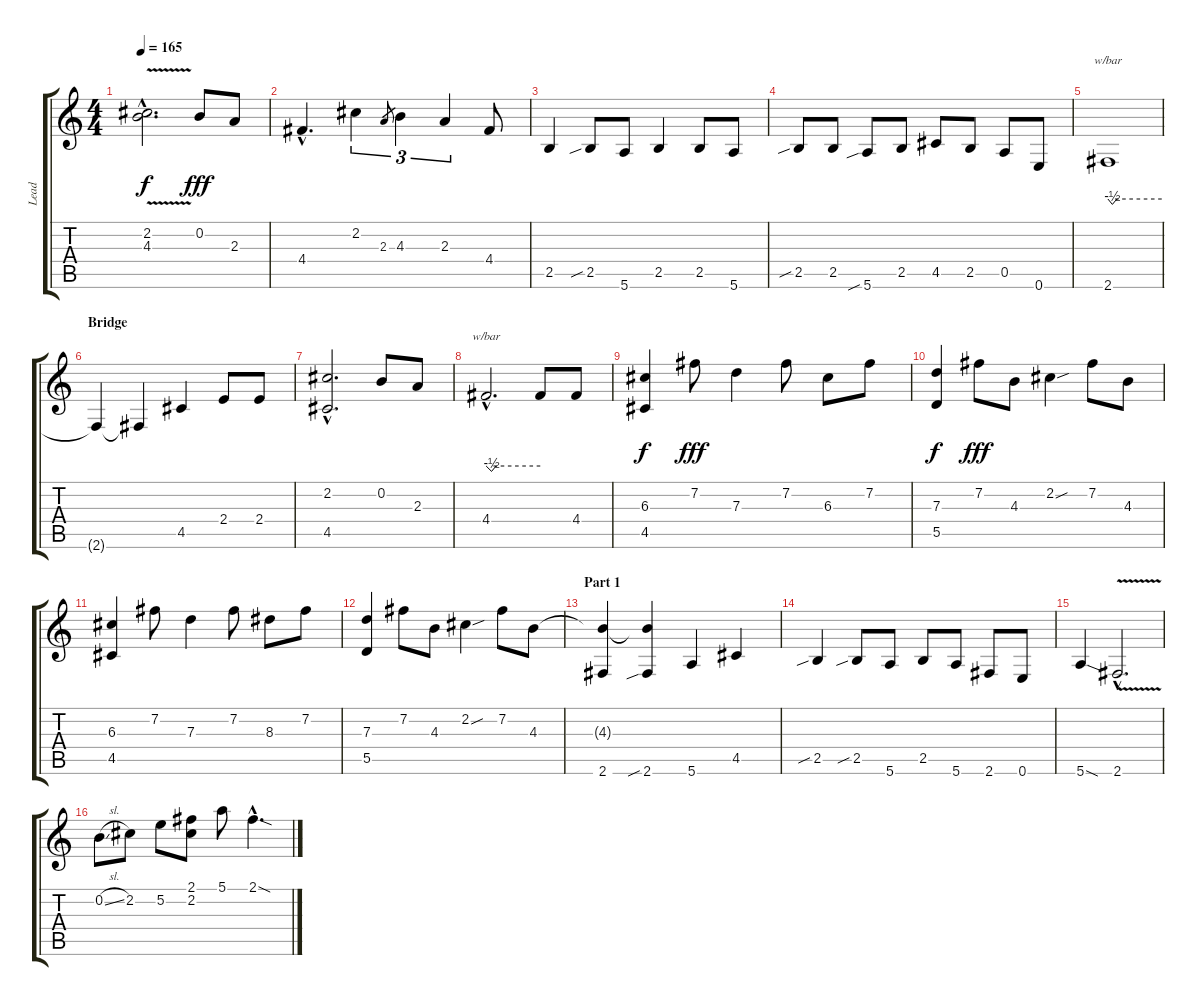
\track ("Lead" "Lead") {instrument acousticguitarnylon}
\staff {score tabs}
\tuning (E4 B3 G3 D3 A2 E2) {hide}
\ts (4 4)
\tempo 165
\clef g2
\ks c
(2.2{v hac} 4.3{v hac}).2{d dy f} 0.2.8{dy fff} 2.3.8 |
4.4{hac}.4{d} 2.2.4{tu (3 2)} 2.3.8{gr} 4.3.4{tu (3 2)} 2.3.4{tu (3 2)} 4.4.8 |
2.5.4 2.5{sib}.8 5.6.8 2.5.4 2.5.8 5.6.8 |
2.5{sib}.8 2.5.8 5.6{sib}.8 2.5.8 4.5.8 2.5.8 0.5.8 0.6.8 |
2.6.1{tbe (custom default 0 0 5 -2 10 0 60 0)} |
\section ("" "Bridge")
2.6{t}.4 2.6{t}.4 4.5.4{instrument electricguitarmuted} 2.4.8 2.4.8 |
(2.2{hac} 4.5{hac}).2{d instrument electricbasspick} 0.2.8 2.3.8 |
4.4{hac}.2{d tbe (custom default 0 0 6 -2 11 0 60 0)} 4.4{t}.8 4.4.8 |
(6.3 4.5).4{dy f instrument electricguitarmuted} 7.2.8{dy fff} 7.3.4 7.2.8 6.3.8 7.2.8 |
(7.3 5.5).4{dy f} 7.2.8{dy fff} 4.3.8 2.2{sou}.4 7.2.8 4.3.8 |
(6.3 4.5).4{instrument electricguitarmuted} 7.2.8 7.3.4 7.2.8 8.3.8 7.2.8 |
(7.3 5.5).4 7.2.8 4.3.8 2.2{sou}.4 7.2.8 4.3.8 |
\section ("" "Part 1")
(4.3{t} 2.6).4{instrument electricguitarclean} (4.3{t} 2.6{sib}).4 5.6.4 4.5.4 |
2.5{sib}.4 2.5{sib}.8 5.6.8 2.5.8 5.6.8 2.6.8 0.6.8 |
5.6{sod}.4 2.6{v hac}.2{d} |
0.2{sl}.8{instrument electricguitarjazz} 2.2.8 5.2.8 (2.1 2.2).8 5.1.8 2.1{sod hac}.4{d}
